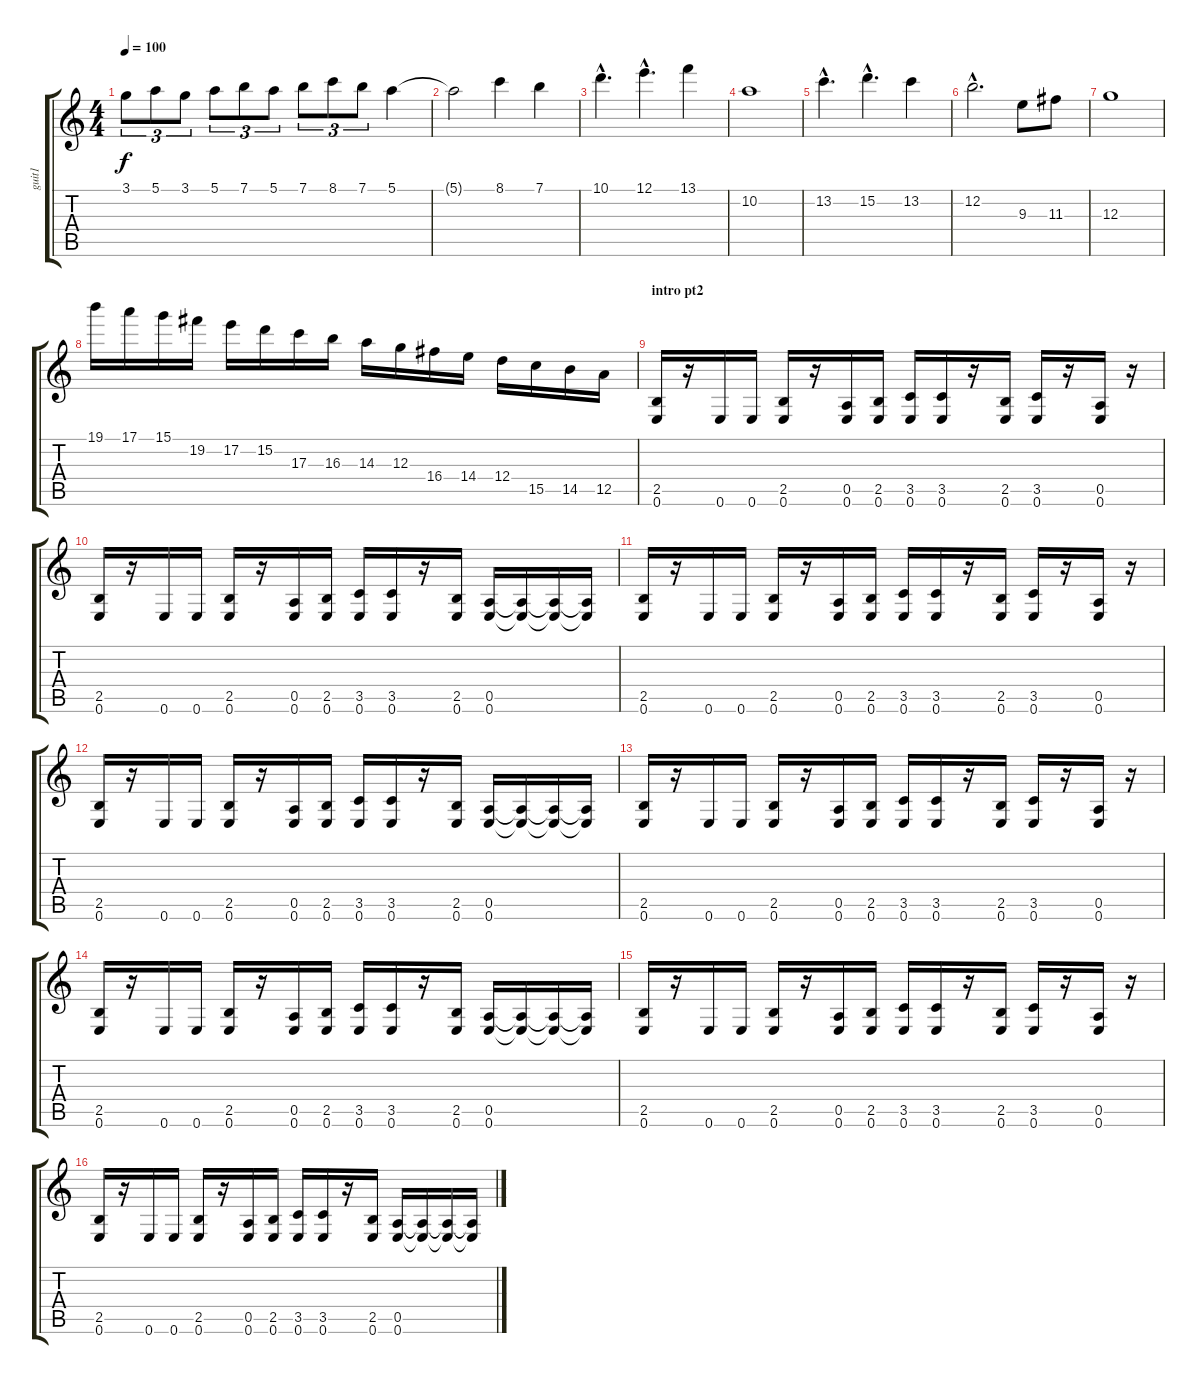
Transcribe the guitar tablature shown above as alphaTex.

\track ("guit1" "guit1") {instrument distortionguitar}
\staff {score tabs}
\tuning (E4 B3 G3 D3 A2 E2) {hide}
\ts (4 4)
\tempo 100
\clef g2
\ks c
3.1.8{tu (3 2) dy f} 5.1.8{tu (3 2)} 3.1.8{tu (3 2)} 5.1.8{tu (3 2)} 7.1.8{tu (3 2)} 5.1.8{tu (3 2)} 7.1.8{tu (3 2)} 8.1.8{tu (3 2)} 7.1.8{tu (3 2)} 5.1.4 |
5.1{t}.2 8.1.4 7.1.4 |
10.1{hac}.4{d} 12.1{hac}.4{d} 13.1.4 |
10.2.1 |
13.2{hac}.4{d} 15.2{hac}.4{d} 13.2.4 |
12.2{hac}.2{d} 9.3.8 11.3.8 |
12.3.1 |
19.1.16 17.1.16 15.1.16 19.2.16 17.2.16 15.2.16 17.3.16 16.3.16 14.3.16 12.3.16 16.4.16 14.4.16 12.4.16 15.5.16 14.5.16 12.5.16 |
\section ("" "intro pt2")
(2.5 0.6).16 r.16 0.6.16 0.6.16 (2.5 0.6).16 r.16 (0.5 0.6).16 (2.5 0.6).16 (3.5 0.6).16 (3.5 0.6).16 r.16 (2.5 0.6).16 (3.5 0.6).16 r.16 (0.5 0.6).16 r.16 |
(2.5 0.6).16 r.16 0.6.16 0.6.16 (2.5 0.6).16 r.16 (0.5 0.6).16 (2.5 0.6).16 (3.5 0.6).16 (3.5 0.6).16 r.16 (2.5 0.6).16 (0.5 0.6).16 (0.5{t} 0.6{t}).16 (0.5{t} 0.6{t}).16 (0.5{t} 0.6{t}).16 |
(2.5 0.6).16 r.16 0.6.16 0.6.16 (2.5 0.6).16 r.16 (0.5 0.6).16 (2.5 0.6).16 (3.5 0.6).16 (3.5 0.6).16 r.16 (2.5 0.6).16 (3.5 0.6).16 r.16 (0.5 0.6).16 r.16 |
(2.5 0.6).16 r.16 0.6.16 0.6.16 (2.5 0.6).16 r.16 (0.5 0.6).16 (2.5 0.6).16 (3.5 0.6).16 (3.5 0.6).16 r.16 (2.5 0.6).16 (0.5 0.6).16 (0.5{t} 0.6{t}).16 (0.5{t} 0.6{t}).16 (0.5{t} 0.6{t}).16 |
(2.5 0.6).16 r.16 0.6.16 0.6.16 (2.5 0.6).16 r.16 (0.5 0.6).16 (2.5 0.6).16 (3.5 0.6).16 (3.5 0.6).16 r.16 (2.5 0.6).16 (3.5 0.6).16 r.16 (0.5 0.6).16 r.16 |
(2.5 0.6).16 r.16 0.6.16 0.6.16 (2.5 0.6).16 r.16 (0.5 0.6).16 (2.5 0.6).16 (3.5 0.6).16 (3.5 0.6).16 r.16 (2.5 0.6).16 (0.5 0.6).16 (0.5{t} 0.6{t}).16 (0.5{t} 0.6{t}).16 (0.5{t} 0.6{t}).16 |
(2.5 0.6).16 r.16 0.6.16 0.6.16 (2.5 0.6).16 r.16 (0.5 0.6).16 (2.5 0.6).16 (3.5 0.6).16 (3.5 0.6).16 r.16 (2.5 0.6).16 (3.5 0.6).16 r.16 (0.5 0.6).16 r.16 |
(2.5 0.6).16 r.16 0.6.16 0.6.16 (2.5 0.6).16 r.16 (0.5 0.6).16 (2.5 0.6).16 (3.5 0.6).16 (3.5 0.6).16 r.16 (2.5 0.6).16 (0.5 0.6).16 (0.5{t} 0.6{t}).16 (0.5{t} 0.6{t}).16 (0.5{t} 0.6{t}).16
